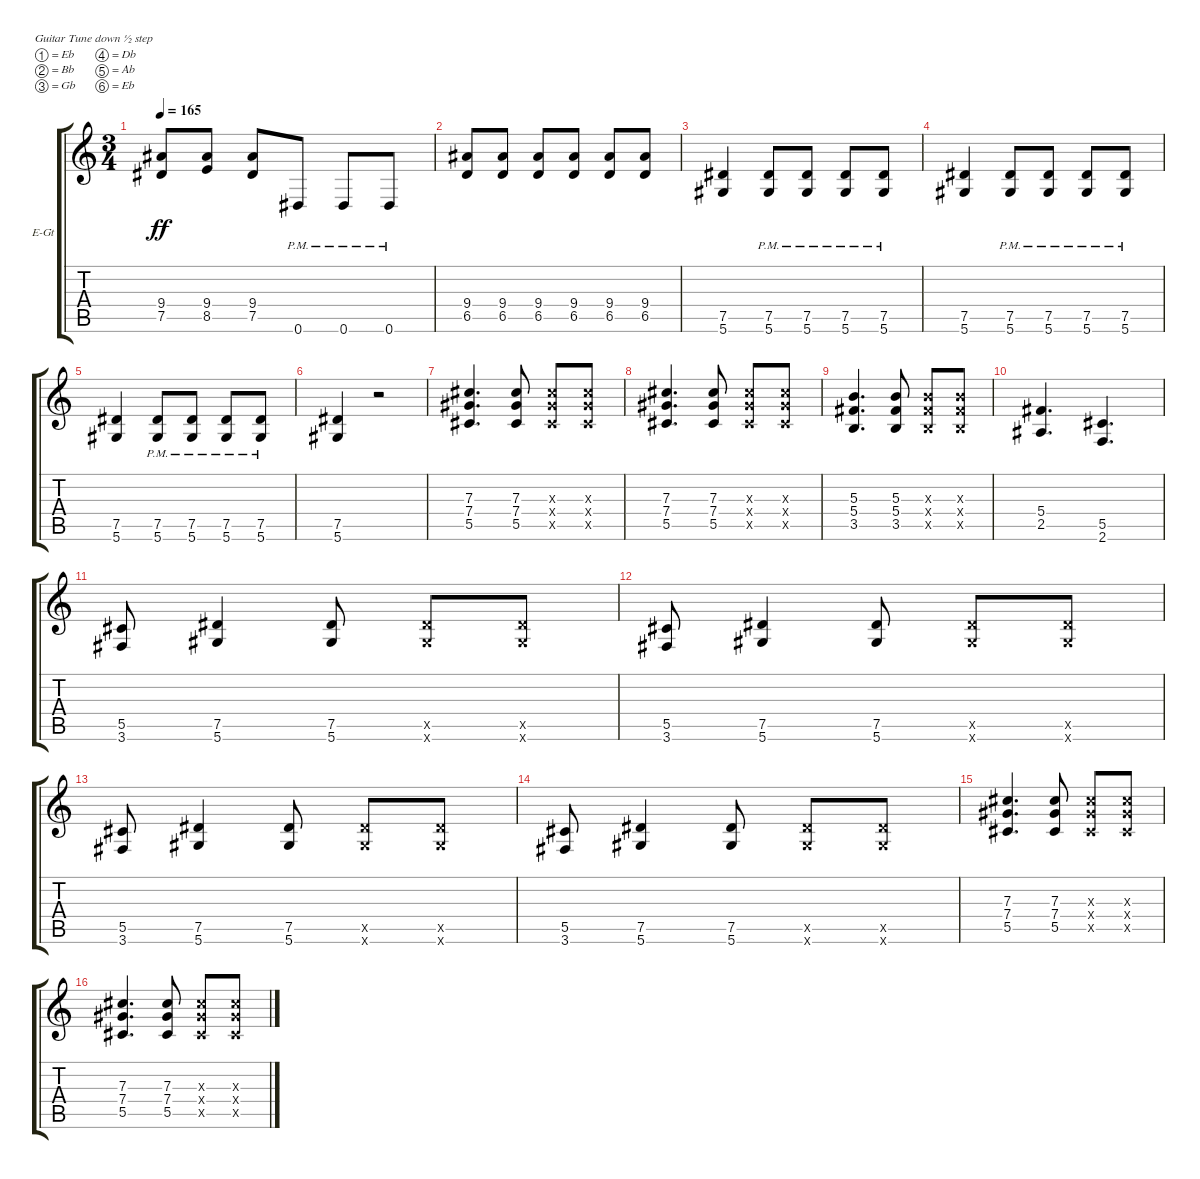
\bracketExtendMode groupsimilarinstruments
\firstSystemTrackNameOrientation horizontal
\otherSystemsTrackNameOrientation horizontal
\track ("Electric Guitar 1" "E-Gt") {instrument distortionguitar}
\staff {score tabs}
\tuning (Eb4 Bb3 Gb3 Db3 Ab2 Eb2)
\ts (3 4)
\tempo 165
\clef g2
\ks c
(7.5 9.4).8{dy ff} (8.5 9.4).8 (7.5 9.4).8 0.6{pm}.8 0.6{pm}.8 0.6{pm}.8 |
(9.4 6.5).8 (6.5 9.4).8 (6.5 9.4).8 (6.5 9.4).8 (6.5 9.4).8 (6.5 9.4).8 |
(5.6 7.5).4 (5.6{pm} 7.5{pm}).8 (5.6{pm} 7.5{pm}).8 (5.6{pm} 7.5{pm}).8 (5.6{pm} 7.5{pm}).8 |
(5.6 7.5).4 (5.6{pm} 7.5{pm}).8 (5.6{pm} 7.5{pm}).8 (5.6{pm} 7.5{pm}).8 (5.6{pm} 7.5{pm}).8 |
(5.6 7.5).4 (5.6{pm} 7.5{pm}).8 (5.6{pm} 7.5{pm}).8 (5.6{pm} 7.5{pm}).8 (5.6{pm} 7.5{pm}).8 |
(5.6 7.5).4 r.2 |
(5.5 7.4 7.3).4{d} (5.5 7.4 7.3).8 (5.5{x} 7.4{x} 7.3{x}).8 (5.5{x} 7.4{x} 7.3{x}).8 |
(5.5 7.4 7.3).4{d} (5.5 7.4 7.3).8 (5.5{x} 7.4{x} 7.3{x}).8 (5.5{x} 7.4{x} 7.3{x}).8 |
(3.5 5.4 5.3).4{d} (3.5 5.4 5.3).8 (3.5{x} 5.4{x} 5.3{x}).8 (3.5{x} 5.4{x} 5.3{x}).8 |
(2.5 5.4).4{d} (2.6 5.5).4{d} |
(3.6 5.5).8 (5.6 7.5).4 (5.6 7.5).8 (5.6{x} 7.5{x}).8 (5.6{x} 7.5{x}).8 |
(3.6 5.5).8 (5.6 7.5).4 (5.6 7.5).8 (5.6{x} 7.5{x}).8 (5.6{x} 7.5{x}).8 |
(3.6 5.5).8 (5.6 7.5).4 (5.6 7.5).8 (5.6{x} 7.5{x}).8 (5.6{x} 7.5{x}).8 |
(3.6 5.5).8 (5.6 7.5).4 (5.6 7.5).8 (5.6{x} 7.5{x}).8 (5.6{x} 7.5{x}).8 |
(5.5 7.4 7.3).4{d} (5.5 7.4 7.3).8 (5.5{x} 7.4{x} 7.3{x}).8 (5.5{x} 7.4{x} 7.3{x}).8 |
(5.5 7.4 7.3).4{d} (5.5 7.4 7.3).8 (5.5{x} 7.4{x} 7.3{x}).8 (5.5{x} 7.4{x} 7.3{x}).8
